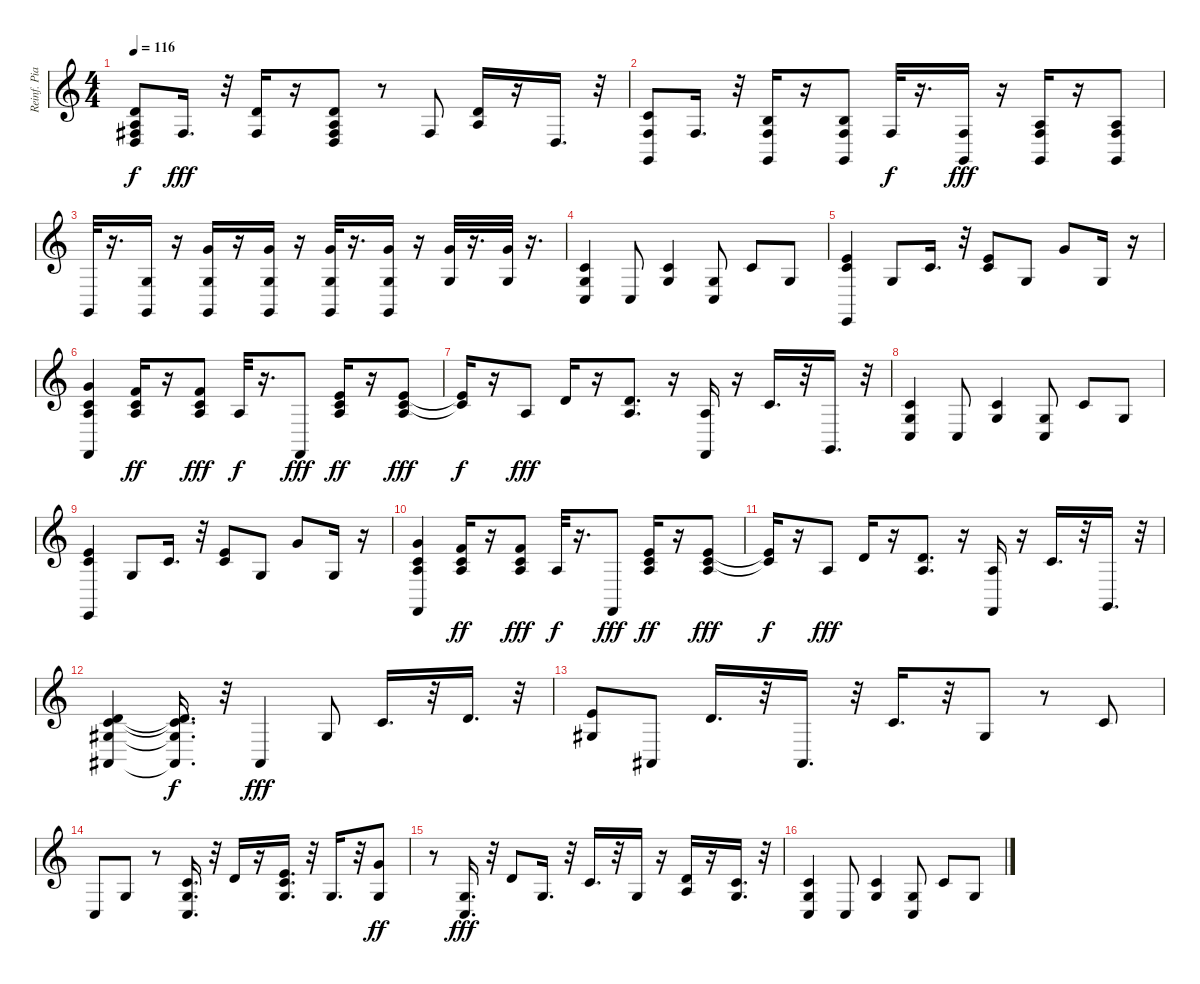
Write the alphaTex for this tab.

\track ("Reinf. Piano (Tr. 14)" "Reinf. Pia") {mute instrument brightacousticpiano}
\staff {score}
\tuning (E4 B3 G3 D3 A2 E2) {hide}
\ts (4 4)
\tempo 116
\clef g2
\ks c
(3.2{t} 2.3{t} 4.4{t} 5.5{t}).8{dy f} 4.4.16{d dy fff} r.32 (3.2 4.4).16 r.16 (3.2 2.3 4.4 5.5).8 r.8 4.4.8 (3.2 2.3).16 r.16 0.4.16{d} r.32 |
(1.2 3.4 3.6).8 3.4.16{d} r.32 (0.2 3.4 3.6).16 r.16 (0.2 3.4 3.6).8 3.4.32{dy f} r.16{d} (3.4 3.6).16{dy fff} r.16 (2.3 3.4 3.6).16 r.16 (2.3 3.4 3.6).8 |
3.6.32 r.16{d} (0.3 3.6).16 r.16 (3.1 0.3 3.6).16 r.16 (3.1 0.3 3.6).16 r.16 (3.1 0.3 3.6).32 r.16{d} (3.1 0.3 3.6).16 r.16 (3.1 0.3).32 r.16{d} (3.1 0.3).32 r.16{d} |
(1.2 0.3 3.5).4 3.5.8 (1.2 0.3).4 (0.3 3.5).8 1.2.8 0.3.8 |
(0.1 1.2 0.6).4 0.3.8 1.2.16{d} r.32 (0.1 1.2).8 0.3.8 3.1.8 0.3.16 r.16 |
(3.1 1.2 2.3 1.6).4 (1.1 1.2 2.3).16{dy ff} r.16 (1.1 1.2 2.3).8{dy fff} 2.3.32{dy f} r.16{d} 1.6.8{dy fff} (0.1 1.2 2.3).16{dy ff} r.16 (0.1 1.2 2.3).8{dy fff} |
(0.1{t} 1.2{t}).16{dy f} r.16 2.3.8{dy fff} 3.2.16 r.16 (3.2 2.3).8{d} r.16 (2.3 1.6).16 r.16 1.2.16{d} r.32 3.6.16{d} r.32 |
(1.2 0.3 3.5).4 3.5.8 (1.2 0.3).4 (0.3 3.5).8 1.2.8 0.3.8 |
(0.1 1.2 0.6).4 0.3.8 1.2.16{d} r.32 (0.1 1.2).8 0.3.8 3.1.8 0.3.16 r.16 |
(3.1 1.2 2.3 1.6).4 (1.1 1.2 2.3).16{dy ff} r.16 (1.1 1.2 2.3).8{dy fff} 2.3.32{dy f} r.16{d} 1.6.8{dy fff} (0.1 1.2 2.3).16{dy ff} r.16 (0.1 1.2 2.3).8{dy fff} |
(0.1{t} 1.2{t}).16{dy f} r.16 2.3.8{dy fff} 3.2.16 r.16 (3.2 2.3).8{d} r.16 (2.3 1.6).16 r.16 1.2.16{d} r.32 3.6.16{d} r.32 |
(3.2 5.3 6.4 6.6).4 (3.2{t} 5.3{t} 6.4{t} 6.6{t}).16{d dy f} r.32 6.6.4{dy fff} 6.4.8 5.3.16{d} r.32 3.2.16{d} r.32 |
(0.1 1.3).8 1.5.8 3.2.16{d} r.32 1.5.16{d} r.32 1.2.16{d} r.32 1.3.8 r.8 1.2.8 |
3.5.8 0.3.8 r.8 (1.2 0.3 3.5).16{d} r.32 3.2.16 r.16 (0.1 1.2 0.3).16{d} r.32 0.3.16{d} r.32 (3.1 0.3).8{dy ff} |
r.8 (0.3 3.5).16{d dy fff} r.32 3.2.8 0.3.16{d} r.32 1.2.16{d} r.32 0.3.16 r.16 (3.2 2.3).16 r.16 (1.2 0.3).16{d} r.32 |
(1.2 0.3 3.5).4 3.5.8 (1.2 0.3).4 (0.3 3.5).8 1.2.8 0.3.8
